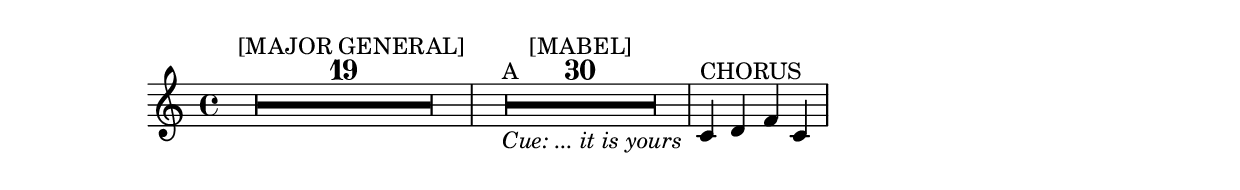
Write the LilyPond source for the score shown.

%% Do not edit this file; it is automatically
%% generated from LSR http://lsr.dsi.unimi.it
%% This file is in the public domain.
\version "2.13.10"

\header {
  lsrtags = "rhythms, text"

%% Translation of GIT committish: 341940d3830b59f93a80131471d622c2818afddb
texidoces = "
Los elementos de marcado aplicados a un silencio multicompás se
centran encima o debajo de éste.  Los elementos de marcado extensos
que se adjuntan a silencios multicompás no producen la expansión del
compás.  Para expandir un silencio multicompás de forma que quepa todo
el marcado, utilice un silencio de separación con un marcado aplicado
antes del silencio multicompás.

Observe que el silencio separador produce la inserción de un compás.
El texto aplicado a un siencio sparador de esta forma se alinea por la
izquierda a la posición en que la nota estaría situada dentro del
compás, pero si la longitud del compás está determinada por la
longitud del texto, éste aparecerá centrado.

"

doctitlees = "Marcado de silencios multicompás"

%% Translation of GIT committish: d96023d8792c8af202c7cb8508010c0d3648899d
  texidocde = "Textbeschriftungen, die an Mehrtaktpausen gehängt wird,
wird über oder unter der Pause zentriert.  Lange Beschriftungen
lassen den Takt nicht breiter werden.  Um eine Mehrtaktpause einer
Beschriftung anzupassen, muss eine unsichtbare Pause mit der
Beschriftung direkt vor der Mehrtkatpause eingesetzt werden.

Man sollte beachten, dass unsichtbare Pausen automatische Taktstriche
nach sich ziehen.  Text, der an eine unsichtbare Pause gehänt wird,
ist links ausgerichtet an der Position, wo die Pause erscheinen
würde.  Wenn aber die Länge des Taktes durch die Länge des Textes
bestimmt wird, sieht es so aus, als ob der Text zentriert gesetzt
ist."

  doctitlede = "Textbeschriftung und Mehrtaktpausen"


%% Translation of GIT committish: e71f19ad847d3e94ac89750f34de8b6bb28611df
  texidocfr = "
Lorsque du texte est attaché à un silence multi-mesures, il sera centré
dans la mesure, au-dessus ou en dessous de la portée.  Afin d'étirer la
mesure dans le cas ou ce texte est relativement long, il suffit
d'insérer un silence invisible auquel on attache le texte en question,
avant le silence multi-mesures.

Rappelez-vous qu'un silence invisible génère une barre de mesure.  Le
texte attaché à ce silence invisible sera alors aligné sur la gauche de
là où serait positionnée la note.  Cependant, si la taille de la mesure
est déterminée par la longueur du texte, il apparaîtra comme centré.

"
  doctitlefr = "Ajout de texte à un silence multi-mesures"

  texidoc = "
Markups attached to a multi-measure rest will be centered above or
below it.  Long markups attached to multi-measure rests do not cause
the measure to expand.  To expand a multi-measure rest to fit the
markup, use a spacer rest with an attached markup before the
multi-measure rest.

Note that the spacer rest causes a bar line to be inserted.  Text
attached to a spacer rest in this way is left-aligned to the position
where the note would be placed in the measure, but if the measure
length is determined by the length of the text, the text will appear to
be centered.

"
  doctitle = "Multi-measure rest markup"
} % begin verbatim

\relative c' {
  \compressFullBarRests
  \textLengthOn
  s1*0^\markup { [MAJOR GENERAL] }
  R1*19
  s1*0_\markup { \italic { Cue: ... it is yours } }
  s1*0^\markup { A }
  R1*30^\markup { [MABEL] }
  \textLengthOff
  c4^\markup { CHORUS } d f c
}
